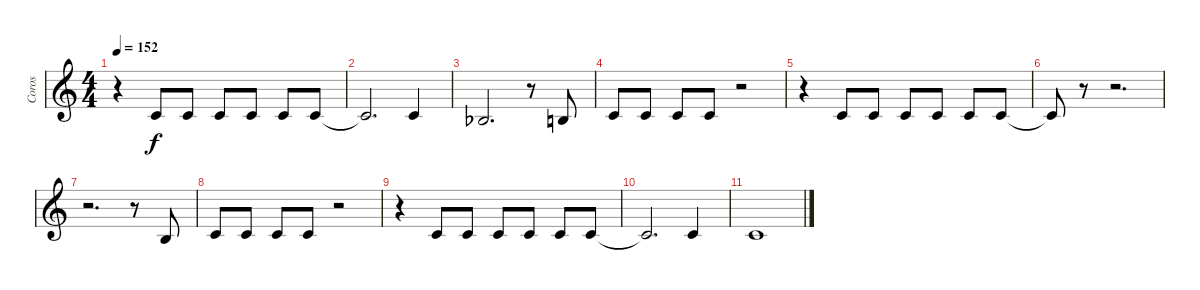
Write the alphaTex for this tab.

\track ("Coros" "Coros") {instrument synthvoice}
\staff {score}
\tuning (E4 B3 G3 D3 A2 E2 B1) {hide}
\ts (4 4)
\tempo 152
\clef g2
\ks c
r.4{dy f} 1.2.8 1.2.8 1.2.8 1.2.8 1.2.8 1.2.8 |
1.2{t}.2{d} 1.2.4 |
3.3{acc b}.2{d} r.8 0.2.8 |
1.2.8 1.2.8 1.2.8 1.2.8 r.2 |
r.4 5.3.8 1.2.8 1.2.8 1.2.8 1.2.8 1.2.8 |
1.2{t}.8 r.8 r.2{d} |
r.2{d} r.8 0.2.8 |
1.2.8 1.2.8 1.2.8 1.2.8 r.2 |
r.4 1.2.8 1.2.8 1.2.8 1.2.8 1.2.8 1.2.8 |
1.2{t}.2{d} 1.2.4 |
1.2.1
